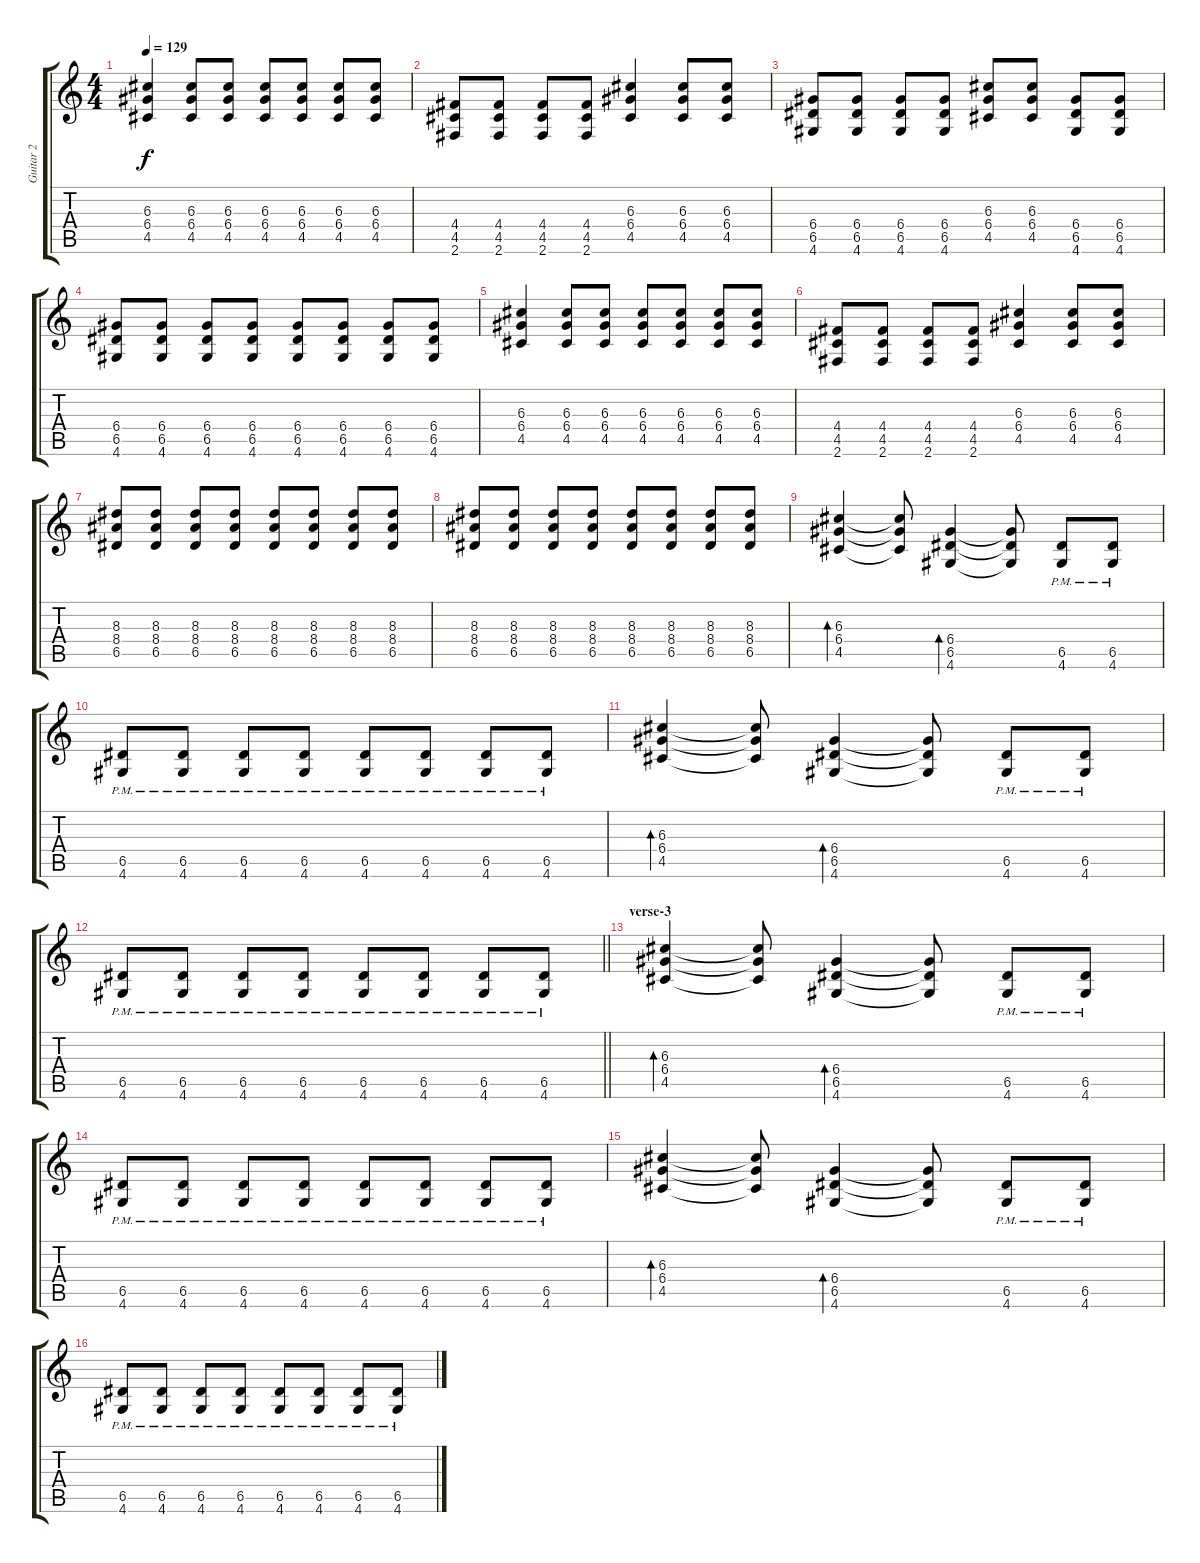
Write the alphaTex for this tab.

\track ("Guitar 2" "Guitar 2") {instrument acousticguitarsteel}
\staff {score tabs}
\tuning (E4 B3 G3 D3 A2 E2) {hide}
\ts (4 4)
\tempo 129
\clef g2
\ks c
(6.3 6.4 4.5).4{dy f} (6.3 6.4 4.5).8 (6.3 6.4 4.5).8 (6.3 6.4 4.5).8 (6.3 6.4 4.5).8 (6.3 6.4 4.5).8 (6.3 6.4 4.5).8 |
(4.4 4.5 2.6).8 (4.4 4.5 2.6).8 (4.4 4.5 2.6).8 (4.4 4.5 2.6).8 (6.3 6.4 4.5).4 (6.3 6.4 4.5).8 (6.3 6.4 4.5).8 |
(6.4 6.5 4.6).8 (6.4 6.5 4.6).8 (6.4 6.5 4.6).8 (6.4 6.5 4.6).8 (6.3 6.4 4.5).8 (6.3 6.4 4.5).8 (6.4 6.5 4.6).8 (6.4 6.5 4.6).8 |
(6.4 6.5 4.6).8 (6.4 6.5 4.6).8 (6.4 6.5 4.6).8 (6.4 6.5 4.6).8 (6.4 6.5 4.6).8 (6.4 6.5 4.6).8 (6.4 6.5 4.6).8 (6.4 6.5 4.6).8 |
(6.3 6.4 4.5).4 (6.3 6.4 4.5).8 (6.3 6.4 4.5).8 (6.3 6.4 4.5).8 (6.3 6.4 4.5).8 (6.3 6.4 4.5).8 (6.3 6.4 4.5).8 |
(4.4 4.5 2.6).8 (4.4 4.5 2.6).8 (4.4 4.5 2.6).8 (4.4 4.5 2.6).8 (6.3 6.4 4.5).4 (6.3 6.4 4.5).8 (6.3 6.4 4.5).8 |
(8.3 8.4 6.5).8 (8.3 8.4 6.5).8 (8.3 8.4 6.5).8 (8.3 8.4 6.5).8 (8.3 8.4 6.5).8 (8.3 8.4 6.5).8 (8.3 8.4 6.5).8 (8.3 8.4 6.5).8 |
(8.3 8.4 6.5).8 (8.3 8.4 6.5).8 (8.3 8.4 6.5).8 (8.3 8.4 6.5).8 (8.3 8.4 6.5).8 (8.3 8.4 6.5).8 (8.3 8.4 6.5).8 (8.3 8.4 6.5).8 |
(6.3 6.4 4.5).4{bd 60 instrument distortionguitar} (6.3{t} 6.4{t} 4.5{t}).8 (6.4 6.5 4.6).4{bd 60} (6.4{t} 6.5{t} 4.6{t}).8 (6.5{pm} 4.6{pm}).8 (6.5{pm} 4.6{pm}).8 |
(6.5{pm} 4.6{pm}).8 (6.5{pm} 4.6{pm}).8 (6.5{pm} 4.6{pm}).8 (6.5{pm} 4.6{pm}).8 (6.5{pm} 4.6{pm}).8 (6.5{pm} 4.6{pm}).8 (6.5{pm} 4.6{pm}).8 (6.5{pm} 4.6{pm}).8 |
(6.3 6.4 4.5).4{bd 60 instrument distortionguitar} (6.3{t} 6.4{t} 4.5{t}).8 (6.4 6.5 4.6).4{bd 60} (6.4{t} 6.5{t} 4.6{t}).8 (6.5{pm} 4.6{pm}).8 (6.5{pm} 4.6{pm}).8 |
\barLineRight lightlight
(6.5{pm} 4.6{pm}).8 (6.5{pm} 4.6{pm}).8 (6.5{pm} 4.6{pm}).8 (6.5{pm} 4.6{pm}).8 (6.5{pm} 4.6{pm}).8 (6.5{pm} 4.6{pm}).8 (6.5{pm} 4.6{pm}).8 (6.5{pm} 4.6{pm}).8 |
\section ("" "verse-3")
(6.3 6.4 4.5).4{bd 60 instrument distortionguitar} (6.3{t} 6.4{t} 4.5{t}).8 (6.4 6.5 4.6).4{bd 60} (6.4{t} 6.5{t} 4.6{t}).8 (6.5{pm} 4.6{pm}).8 (6.5{pm} 4.6{pm}).8 |
(6.5{pm} 4.6{pm}).8 (6.5{pm} 4.6{pm}).8 (6.5{pm} 4.6{pm}).8 (6.5{pm} 4.6{pm}).8 (6.5{pm} 4.6{pm}).8 (6.5{pm} 4.6{pm}).8 (6.5{pm} 4.6{pm}).8 (6.5{pm} 4.6{pm}).8 |
(6.3 6.4 4.5).4{bd 60 instrument distortionguitar} (6.3{t} 6.4{t} 4.5{t}).8 (6.4 6.5 4.6).4{bd 60} (6.4{t} 6.5{t} 4.6{t}).8 (6.5{pm} 4.6{pm}).8 (6.5{pm} 4.6{pm}).8 |
(6.5{pm} 4.6{pm}).8 (6.5{pm} 4.6{pm}).8 (6.5{pm} 4.6{pm}).8 (6.5{pm} 4.6{pm}).8 (6.5{pm} 4.6{pm}).8 (6.5{pm} 4.6{pm}).8 (6.5{pm} 4.6{pm}).8 (6.5{pm} 4.6{pm}).8
